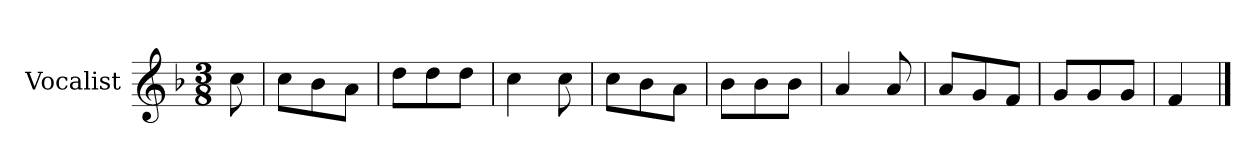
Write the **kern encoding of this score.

**kern
*part1
*staff1
*I"Vocalist
*k[b-]
*F:
*M3/8
=
8cc
=1
8ccL
8b-
8aJ
=2
8ddL
8dd
8ddJ
=3
4cc
8cc
=4
8ccL
8b-
8aJ
=5
8b-L
8b-
8b-J
=6
4a
8a
=7
8aL
8g
8fJ
=8
8gL
8g
8gJ
=9
4f
==
*-
